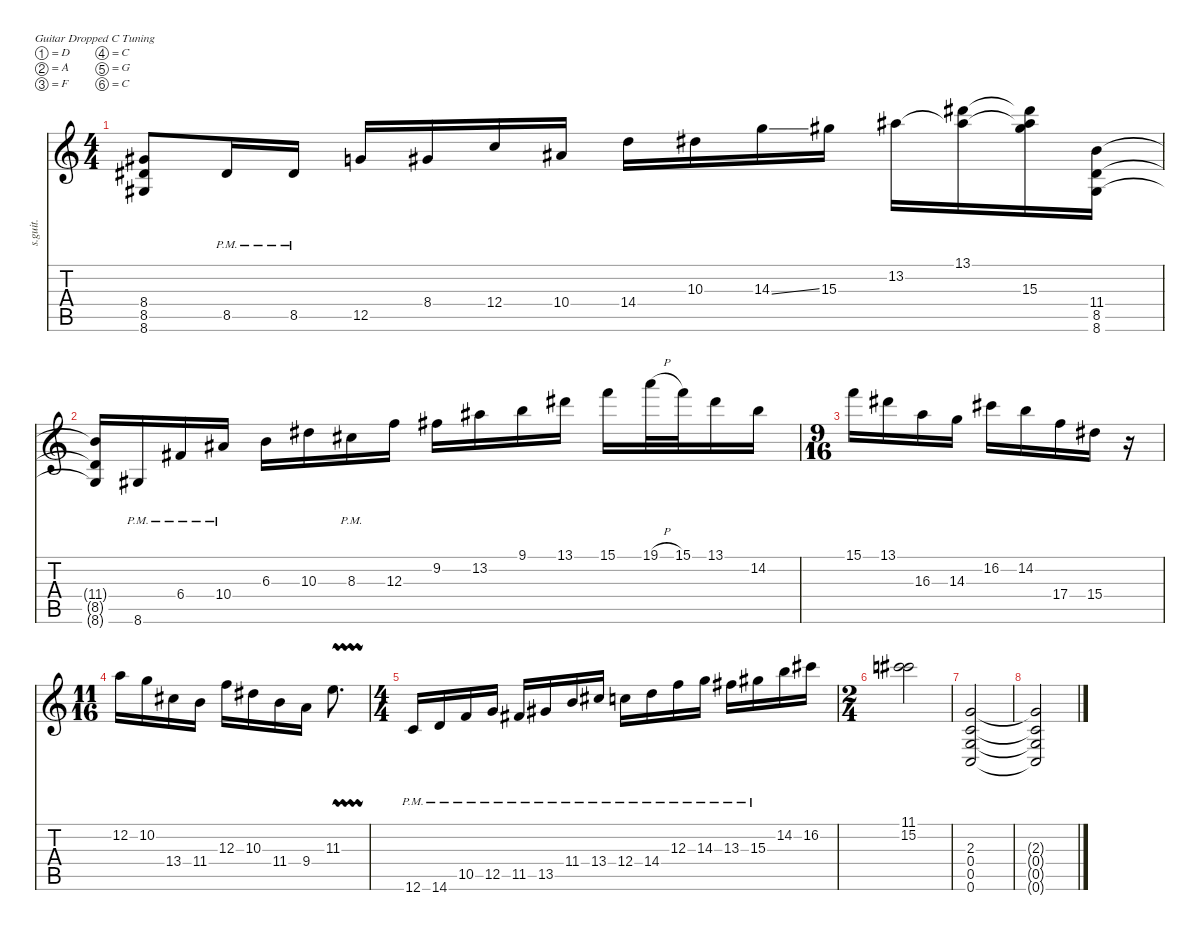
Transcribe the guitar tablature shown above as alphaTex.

\defaultSystemsLayout 4
\hideDynamics
\bracketExtendMode nobrackets
\track ("Guitar1" "s.guit.") {instrument distortionguitar}
\staff {score tabs}
\tuning (D4 A3 F3 C3 G2 C2)
\ts (4 4)
\tempo (106 hide)
\clef g2
\ks c
(8.4{t acc #} 8.5{t acc #} 8.6{t acc #}).8{lyrics (0 "") lyrics (1 "") lyrics (2 "") lyrics (3 "") lyrics (4 "") dy f} 8.5{pm acc #}.16{lyrics (0 "") lyrics (1 "") lyrics (2 "") lyrics (3 "") lyrics (4 "")} 8.5{pm acc #}.16{lyrics (0 "") lyrics (1 "") lyrics (2 "") lyrics (3 "") lyrics (4 "")} 12.5.16{lyrics (0 "") lyrics (1 "") lyrics (2 "") lyrics (3 "") lyrics (4 "")} 8.4{acc #}.16{lyrics (0 "") lyrics (1 "") lyrics (2 "") lyrics (3 "") lyrics (4 "")} 12.4.16{lyrics (0 "") lyrics (1 "") lyrics (2 "") lyrics (3 "") lyrics (4 "")} 10.4{acc #}.16{lyrics (0 "") lyrics (1 "") lyrics (2 "") lyrics (3 "") lyrics (4 "")} 14.4.16{lyrics (0 "") lyrics (1 "") lyrics (2 "") lyrics (3 "") lyrics (4 "")} 10.3{acc #}.16{lyrics (0 "") lyrics (1 "") lyrics (2 "") lyrics (3 "") lyrics (4 "")} 14.3{ss}.16{lyrics (0 "") lyrics (1 "") lyrics (2 "") lyrics (3 "") lyrics (4 "")} 15.3{acc #}.16{lyrics (0 "") lyrics (1 "") lyrics (2 "") lyrics (3 "") lyrics (4 "")} 13.2{acc #}.16{lyrics (0 "") lyrics (1 "") lyrics (2 "") lyrics (3 "") lyrics (4 "")} (13.1{acc #} 13.2{t acc #}).16{lyrics (0 "") lyrics (1 "") lyrics (2 "") lyrics (3 "") lyrics (4 "")} (13.1{t acc #} 13.2{t acc #} 15.3{acc #}).16{lyrics (0 "") lyrics (1 "") lyrics (2 "") lyrics (3 "") lyrics (4 "")} (11.4 8.5{acc #} 8.6{acc #}).16{lyrics (0 "") lyrics (1 "") lyrics (2 "") lyrics (3 "") lyrics (4 "")} |
(11.4{t} 8.5{t acc #} 8.6{t acc #}).16{lyrics (0 "") lyrics (1 "") lyrics (2 "") lyrics (3 "") lyrics (4 "")} 8.6{pm acc #}.16{lyrics (0 "") lyrics (1 "") lyrics (2 "") lyrics (3 "") lyrics (4 "")} 6.4{pm acc #}.16{lyrics (0 "") lyrics (1 "") lyrics (2 "") lyrics (3 "") lyrics (4 "")} 10.4{pm acc #}.16{lyrics (0 "") lyrics (1 "") lyrics (2 "") lyrics (3 "") lyrics (4 "")} 6.3.16{lyrics (0 "") lyrics (1 "") lyrics (2 "") lyrics (3 "") lyrics (4 "")} 10.3{acc #}.16{lyrics (0 "") lyrics (1 "") lyrics (2 "") lyrics (3 "") lyrics (4 "")} 8.3{pm acc #}.16{lyrics (0 "") lyrics (1 "") lyrics (2 "") lyrics (3 "") lyrics (4 "")} 12.3.16{lyrics (0 "") lyrics (1 "") lyrics (2 "") lyrics (3 "") lyrics (4 "")} 9.2{acc #}.16{lyrics (0 "") lyrics (1 "") lyrics (2 "") lyrics (3 "") lyrics (4 "")} 13.2{acc #}.16{lyrics (0 "") lyrics (1 "") lyrics (2 "") lyrics (3 "") lyrics (4 "")} 9.1.16{lyrics (0 "") lyrics (1 "") lyrics (2 "") lyrics (3 "") lyrics (4 "")} 13.1{acc #}.16{lyrics (0 "") lyrics (1 "") lyrics (2 "") lyrics (3 "") lyrics (4 "")} 15.1.16{lyrics (0 "") lyrics (1 "") lyrics (2 "") lyrics (3 "") lyrics (4 "")} 19.1{h}.32{lyrics (0 "") lyrics (1 "") lyrics (2 "") lyrics (3 "") lyrics (4 "")} 15.1.32{lyrics (0 "") lyrics (1 "") lyrics (2 "") lyrics (3 "") lyrics (4 "")} 13.1{acc #}.16{lyrics (0 "") lyrics (1 "") lyrics (2 "") lyrics (3 "") lyrics (4 "")} 14.2.16{lyrics (0 "") lyrics (1 "") lyrics (2 "") lyrics (3 "") lyrics (4 "")} |
\ts (9 16)
\beaming (8 2 2 2 2)
15.1.16{lyrics (0 "") lyrics (1 "") lyrics (2 "") lyrics (3 "") lyrics (4 "")} 13.1{acc #}.16{lyrics (0 "") lyrics (1 "") lyrics (2 "") lyrics (3 "") lyrics (4 "")} 16.3.16{lyrics (0 "") lyrics (1 "") lyrics (2 "") lyrics (3 "") lyrics (4 "")} 14.3.16{lyrics (0 "") lyrics (1 "") lyrics (2 "") lyrics (3 "") lyrics (4 "")} 16.2{acc #}.16{lyrics (0 "") lyrics (1 "") lyrics (2 "") lyrics (3 "") lyrics (4 "")} 14.2.16{lyrics (0 "") lyrics (1 "") lyrics (2 "") lyrics (3 "") lyrics (4 "")} 17.4.16{lyrics (0 "") lyrics (1 "") lyrics (2 "") lyrics (3 "") lyrics (4 "")} 15.4{acc #}.16{lyrics (0 "") lyrics (1 "") lyrics (2 "") lyrics (3 "") lyrics (4 "")} r.16 |
\ts (11 16)
\beaming (8 2 2 2 2)
12.2.16{lyrics (0 "") lyrics (1 "") lyrics (2 "") lyrics (3 "") lyrics (4 "")} 10.2.16{lyrics (0 "") lyrics (1 "") lyrics (2 "") lyrics (3 "") lyrics (4 "")} 13.4{acc #}.16{lyrics (0 "") lyrics (1 "") lyrics (2 "") lyrics (3 "") lyrics (4 "")} 11.4.16{lyrics (0 "") lyrics (1 "") lyrics (2 "") lyrics (3 "") lyrics (4 "")} 12.3.16{lyrics (0 "") lyrics (1 "") lyrics (2 "") lyrics (3 "") lyrics (4 "")} 10.3{acc #}.16{lyrics (0 "") lyrics (1 "") lyrics (2 "") lyrics (3 "") lyrics (4 "")} 11.4.16{lyrics (0 "") lyrics (1 "") lyrics (2 "") lyrics (3 "") lyrics (4 "")} 9.4.16{lyrics (0 "") lyrics (1 "") lyrics (2 "") lyrics (3 "") lyrics (4 "")} 11.3{vw}.8{d lyrics (0 "") lyrics (1 "") lyrics (2 "") lyrics (3 "") lyrics (4 "")} |
\ts (4 4)
\beaming (8 2 2 2 2)
12.6{pm}.16{lyrics (0 "") lyrics (1 "") lyrics (2 "") lyrics (3 "") lyrics (4 "")} 14.6{pm}.16{lyrics (0 "") lyrics (1 "") lyrics (2 "") lyrics (3 "") lyrics (4 "")} 10.5{pm}.16{lyrics (0 "") lyrics (1 "") lyrics (2 "") lyrics (3 "") lyrics (4 "")} 12.5{pm}.16{lyrics (0 "") lyrics (1 "") lyrics (2 "") lyrics (3 "") lyrics (4 "")} 11.5{pm acc #}.16{lyrics (0 "") lyrics (1 "") lyrics (2 "") lyrics (3 "") lyrics (4 "")} 13.5{pm acc #}.16{lyrics (0 "") lyrics (1 "") lyrics (2 "") lyrics (3 "") lyrics (4 "")} 11.4{pm}.16{lyrics (0 "") lyrics (1 "") lyrics (2 "") lyrics (3 "") lyrics (4 "")} 13.4{pm acc #}.16{lyrics (0 "") lyrics (1 "") lyrics (2 "") lyrics (3 "") lyrics (4 "")} 12.4{pm}.16{lyrics (0 "") lyrics (1 "") lyrics (2 "") lyrics (3 "") lyrics (4 "")} 14.4{pm}.16{lyrics (0 "") lyrics (1 "") lyrics (2 "") lyrics (3 "") lyrics (4 "")} 12.3{pm}.16{lyrics (0 "") lyrics (1 "") lyrics (2 "") lyrics (3 "") lyrics (4 "")} 14.3{pm}.16{lyrics (0 "") lyrics (1 "") lyrics (2 "") lyrics (3 "") lyrics (4 "")} 13.3{pm acc #}.16{lyrics (0 "") lyrics (1 "") lyrics (2 "") lyrics (3 "") lyrics (4 "")} 15.3{pm acc #}.16{lyrics (0 "") lyrics (1 "") lyrics (2 "") lyrics (3 "") lyrics (4 "")} 14.2.16{lyrics (0 "") lyrics (1 "") lyrics (2 "") lyrics (3 "") lyrics (4 "")} 16.2{acc #}.16{lyrics (0 "") lyrics (1 "") lyrics (2 "") lyrics (3 "") lyrics (4 "")} |
\ts (2 4)
\beaming (8 2 2 2 2)
(11.1{acc #} 15.2).2{lyrics (0 "") lyrics (1 "") lyrics (2 "") lyrics (3 "") lyrics (4 "")} |
(2.3 0.4 0.5 0.6).2{lyrics (0 "") lyrics (1 "") lyrics (2 "") lyrics (3 "") lyrics (4 "")} |
(2.3{t} 0.4{t} 0.5{t} 0.6{t}).2{lyrics (0 "") lyrics (1 "") lyrics (2 "") lyrics (3 "") lyrics (4 "")}
